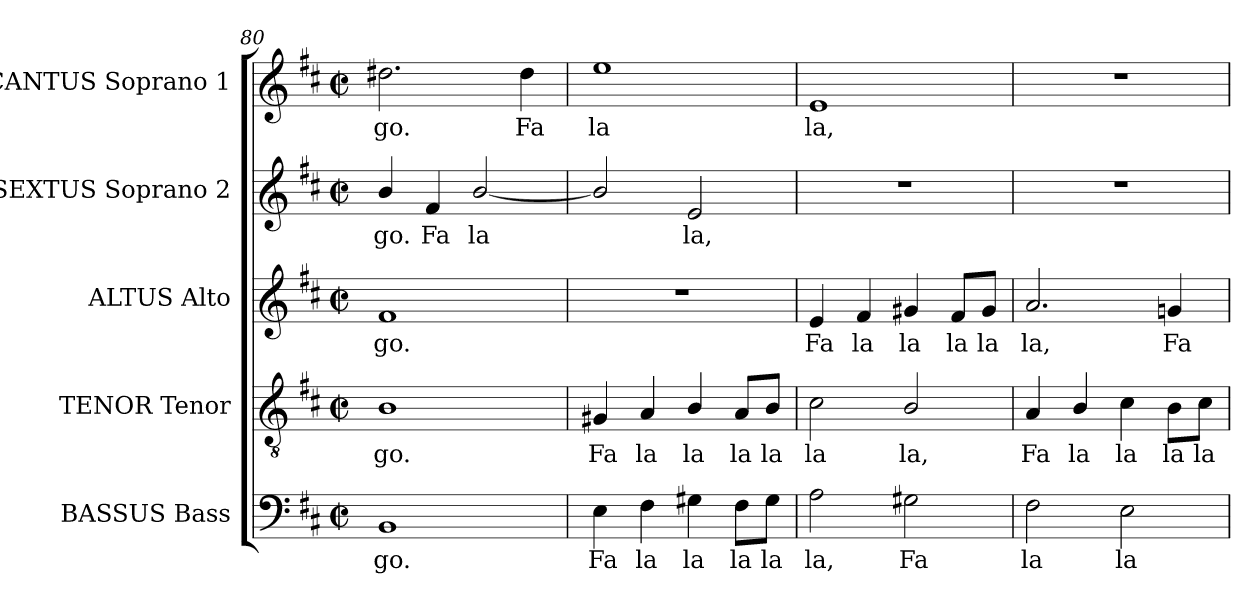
**kern	**text	**kern	**text	**kern	**text	**kern	**text	**kern	**text
*part5	*part5	*part4	*part4	*part3	*part3	*part2	*part2	*part1	*part1
*staff5	*staff5	*staff4	*staff4	*staff3	*staff3	*staff2	*staff2	*staff1	*staff1
*I"BASSUS Bass	*	*I"TENOR Tenor	*	*I"ALTUS Alto	*	*I"SEXTUS Soprano 2	*	*I"CANTUS Soprano 1	*
*I'B	*	*I'T	*	*I'A	*	*I'S2	*	*I'S1	*
*clefF4	*	*clefGv2	*	*clefG2	*	*clefG2	*	*clefG2	*
*	*	*ITrd7c12	*	*	*	*	*	*	*
*k[f#c#]	*	*k[f#c#]	*	*k[f#c#]	*	*k[f#c#]	*	*k[f#c#]	*
*D:	*	*D:	*	*D:	*	*D:	*	*D:	*
*M2/2	*	*M2/2	*	*M2/2	*	*M2/2	*	*M2/2	*
*met(c|)	*	*met(c|)	*	*met(c|)	*	*met(c|)	*	*met(c|)	*
=80	=80	=80	=80	=80	=80	=80	=80	=80	=80
!	!LO:LY:b:color=#000000	!	!	!	!	!	!	!	!
!	!	!	!LO:LY:b:color=#000000	!	!	!	!	!	!
!	!	!	!	!	!LO:LY:b:color=#000000	!	!	!	!
!	!	!	!	!	!	!	!LO:LY:b:color=#000000	!	!
!	!	!	!	!	!	!	!	!	!LO:LY:b:color=#000000
1BBi	go.	1BBi	go.	1f#i	go.	4bi/	go.	2.dd#Xi\	go.
!	!	!	!	!	!	!	!LO:LY:b:color=#000000	!	!
.	.	.	.	.	.	4f#i/	Fa	.	.
!	!	!	!	!	!	!	!LO:LY:b:color=#000000	!	!
.	.	.	.	.	.	[2bi/	la	.	.
!	!	!	!	!	!	!	!	!	!LO:LY:b:color=#000000
.	.	.	.	.	.	.	.	4dd#i\	Fa
=81	=81	=81	=81	=81	=81	=81	=81	=81	=81
!	!LO:LY:b:color=#000000	!	!	!	!	!	!	!	!
!	!	!	!LO:LY:b:color=#000000	!	!	!	!	!	!
!	!	!	!	!	!	!	!	!	!LO:LY:b:color=#000000
4Ei\	Fa	4GG#Xi/	Fa	1r	.	2bi/]	.	1eei	la
!	!LO:LY:b:color=#000000	!	!	!	!	!	!	!	!
!	!	!	!LO:LY:b:color=#000000	!	!	!	!	!	!
4F#i\	la	4AAi/	la	.	.	.	.	.	.
!	!LO:LY:b:color=#000000	!	!	!	!	!	!	!	!
!	!	!	!LO:LY:b:color=#000000	!	!	!	!	!	!
!	!	!	!	!	!	!	!LO:LY:b:color=#000000	!	!
4G#Xi\	la	4BBi/	la	.	.	2ei/	la,	.	.
!	!LO:LY:b:color=#000000	!	!	!	!	!	!	!	!
!	!	!	!LO:LY:b:color=#000000	!	!	!	!	!	!
8F#i\L	la	8AAi/L	la	.	.	.	.	.	.
!	!LO:LY:b:color=#000000	!	!	!	!	!	!	!	!
!	!	!	!LO:LY:b:color=#000000	!	!	!	!	!	!
8G#i\J	la	8BBi/J	la	.	.	.	.	.	.
=82	=82	=82	=82	=82	=82	=82	=82	=82	=82
!	!LO:LY:b:color=#000000	!	!	!	!	!	!	!	!
!	!	!	!LO:LY:b:color=#000000	!	!	!	!	!	!
!	!	!	!	!	!LO:LY:b:color=#000000	!	!	!	!
!	!	!	!	!	!	!	!	!	!LO:LY:b:color=#000000
2Ai\	la,	2C#i\	la	4ei/	Fa	1r	.	1ei	la,
!	!	!	!	!	!LO:LY:b:color=#000000	!	!	!	!
.	.	.	.	4f#i/	la	.	.	.	.
!	!LO:LY:b:color=#000000	!	!	!	!	!	!	!	!
!	!	!	!LO:LY:b:color=#000000	!	!	!	!	!	!
!	!	!	!	!	!LO:LY:b:color=#000000	!	!	!	!
2G#Xi\	Fa	2BBi/	la,	4g#Xi/	la	.	.	.	.
!	!	!	!	!	!LO:LY:b:color=#000000	!	!	!	!
.	.	.	.	8f#i/L	la	.	.	.	.
!	!	!	!	!	!LO:LY:b:color=#000000	!	!	!	!
.	.	.	.	8g#i/J	la	.	.	.	.
=83	=83	=83	=83	=83	=83	=83	=83	=83	=83
!	!LO:LY:b:color=#000000	!	!	!	!	!	!	!	!
!	!	!	!LO:LY:b:color=#000000	!	!	!	!	!	!
!	!	!	!	!	!LO:LY:b:color=#000000	!	!	!	!
2F#i\	la	4AAi/	Fa	2.ai/	la,	1r	.	1r	.
!	!	!	!LO:LY:b:color=#000000	!	!	!	!	!	!
.	.	4BBi/	la	.	.	.	.	.	.
!	!LO:LY:b:color=#000000	!	!	!	!	!	!	!	!
!	!	!	!LO:LY:b:color=#000000	!	!	!	!	!	!
2Ei\	la	4C#i\	la	.	.	.	.	.	.
!	!	!	!LO:LY:b:color=#000000	!	!	!	!	!	!
!	!	!	!	!	!LO:LY:b:color=#000000	!	!	!	!
.	.	8BBi\L	la	4gni/	Fa	.	.	.	.
!	!	!	!LO:LY:b:color=#000000	!	!	!	!	!	!
.	.	8C#i\J	la	.	.	.	.	.	.
=	=	=	=	=	=	=	=	=	=
*-	*-	*-	*-	*-	*-	*-	*-	*-	*-
